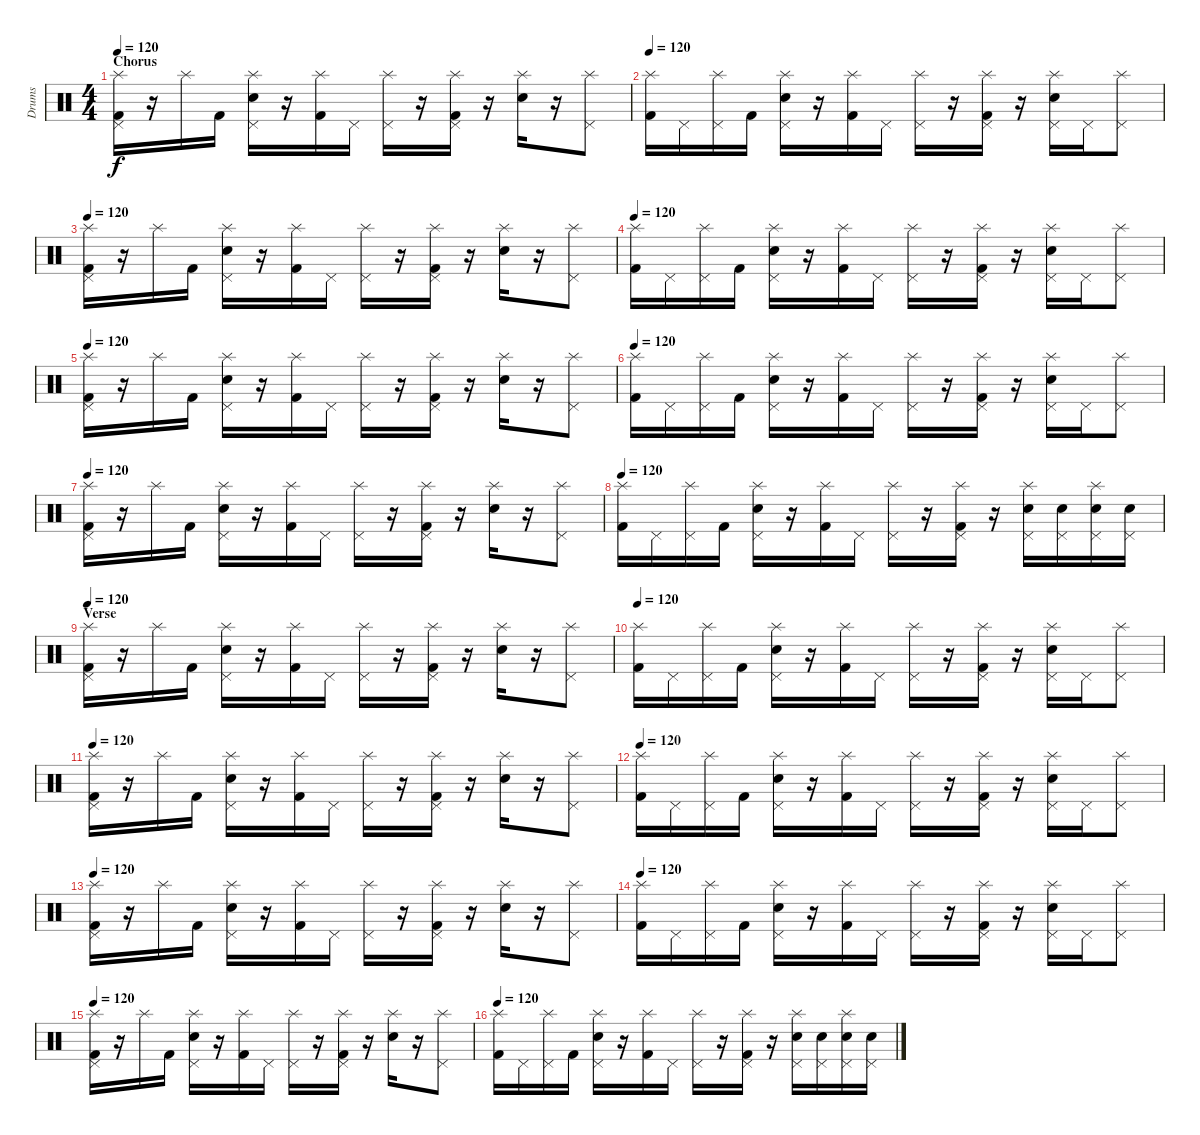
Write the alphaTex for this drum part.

\track ("Drums" "Drums") {instrument percussion}
\staff {score}
\articulation defaults
\ts (4 4)
\section ("" "Chorus")
\tempo 120
\clef neutral
\ks c
("Splash (hit)" "Pedal Hi-Hat (hit)" "Kick (hit) 2").16{dy f} r.16 "Splash (hit)".16 "Kick (hit) 2".16 ("Splash (hit)" "Pedal Hi-Hat (hit)" "Electric Snare (hit)").16 r.16 ("Splash (hit)" "Kick (hit) 2").16 "Pedal Hi-Hat (hit)".16 ("Splash (hit)" "Pedal Hi-Hat (hit)").16 r.16 ("Splash (hit)" "Pedal Hi-Hat (hit)" "Kick (hit) 2").16 r.16 ("Splash (hit)" "Electric Snare (hit)").16 r.16 ("Splash (hit)" "Pedal Hi-Hat (hit)").8 |
\tempo 120
("Splash (hit)" "Kick (hit) 2").16 "Pedal Hi-Hat (hit)".16 ("Splash (hit)" "Pedal Hi-Hat (hit)").16 "Kick (hit) 2".16 ("Splash (hit)" "Pedal Hi-Hat (hit)" "Electric Snare (hit)").16 r.16 ("Splash (hit)" "Kick (hit) 2").16 "Pedal Hi-Hat (hit)".16 ("Splash (hit)" "Pedal Hi-Hat (hit)").16 r.16 ("Splash (hit)" "Pedal Hi-Hat (hit)" "Kick (hit) 2").16 r.16 ("Splash (hit)" "Pedal Hi-Hat (hit)" "Electric Snare (hit)").16 "Pedal Hi-Hat (hit)".16 ("Splash (hit)" "Pedal Hi-Hat (hit)").8 |
\tempo 120
("Splash (hit)" "Pedal Hi-Hat (hit)" "Kick (hit) 2").16 r.16 "Splash (hit)".16 "Kick (hit) 2".16 ("Splash (hit)" "Pedal Hi-Hat (hit)" "Electric Snare (hit)").16 r.16 ("Splash (hit)" "Kick (hit) 2").16 "Pedal Hi-Hat (hit)".16 ("Splash (hit)" "Pedal Hi-Hat (hit)").16 r.16 ("Splash (hit)" "Pedal Hi-Hat (hit)" "Kick (hit) 2").16 r.16 ("Splash (hit)" "Electric Snare (hit)").16 r.16 ("Splash (hit)" "Pedal Hi-Hat (hit)").8 |
\tempo 120
("Splash (hit)" "Kick (hit) 2").16 "Pedal Hi-Hat (hit)".16 ("Splash (hit)" "Pedal Hi-Hat (hit)").16 "Kick (hit) 2".16 ("Splash (hit)" "Pedal Hi-Hat (hit)" "Electric Snare (hit)").16 r.16 ("Splash (hit)" "Kick (hit) 2").16 "Pedal Hi-Hat (hit)".16 ("Splash (hit)" "Pedal Hi-Hat (hit)").16 r.16 ("Splash (hit)" "Pedal Hi-Hat (hit)" "Kick (hit) 2").16 r.16 ("Splash (hit)" "Pedal Hi-Hat (hit)" "Electric Snare (hit)").16 "Pedal Hi-Hat (hit)".16 ("Splash (hit)" "Pedal Hi-Hat (hit)").8 |
\tempo 120
("Splash (hit)" "Pedal Hi-Hat (hit)" "Kick (hit) 2").16 r.16 "Splash (hit)".16 "Kick (hit) 2".16 ("Splash (hit)" "Pedal Hi-Hat (hit)" "Electric Snare (hit)").16 r.16 ("Splash (hit)" "Kick (hit) 2").16 "Pedal Hi-Hat (hit)".16 ("Splash (hit)" "Pedal Hi-Hat (hit)").16 r.16 ("Splash (hit)" "Pedal Hi-Hat (hit)" "Kick (hit) 2").16 r.16 ("Splash (hit)" "Electric Snare (hit)").16 r.16 ("Splash (hit)" "Pedal Hi-Hat (hit)").8 |
\tempo 120
("Splash (hit)" "Kick (hit) 2").16 "Pedal Hi-Hat (hit)".16 ("Splash (hit)" "Pedal Hi-Hat (hit)").16 "Kick (hit) 2".16 ("Splash (hit)" "Pedal Hi-Hat (hit)" "Electric Snare (hit)").16 r.16 ("Splash (hit)" "Kick (hit) 2").16 "Pedal Hi-Hat (hit)".16 ("Splash (hit)" "Pedal Hi-Hat (hit)").16 r.16 ("Splash (hit)" "Pedal Hi-Hat (hit)" "Kick (hit) 2").16 r.16 ("Splash (hit)" "Pedal Hi-Hat (hit)" "Electric Snare (hit)").16 "Pedal Hi-Hat (hit)".16 ("Splash (hit)" "Pedal Hi-Hat (hit)").8 |
\tempo 120
("Splash (hit)" "Pedal Hi-Hat (hit)" "Kick (hit) 2").16 r.16 "Splash (hit)".16 "Kick (hit) 2".16 ("Splash (hit)" "Pedal Hi-Hat (hit)" "Electric Snare (hit)").16 r.16 ("Splash (hit)" "Kick (hit) 2").16 "Pedal Hi-Hat (hit)".16 ("Splash (hit)" "Pedal Hi-Hat (hit)").16 r.16 ("Splash (hit)" "Pedal Hi-Hat (hit)" "Kick (hit) 2").16 r.16 ("Splash (hit)" "Electric Snare (hit)").16 r.16 ("Splash (hit)" "Pedal Hi-Hat (hit)").8 |
\tempo 120
("Splash (hit)" "Kick (hit) 2").16 "Pedal Hi-Hat (hit)".16 ("Splash (hit)" "Pedal Hi-Hat (hit)").16 "Kick (hit) 2".16 ("Splash (hit)" "Pedal Hi-Hat (hit)" "Electric Snare (hit)").16 r.16 ("Splash (hit)" "Kick (hit) 2").16 "Pedal Hi-Hat (hit)".16 ("Splash (hit)" "Pedal Hi-Hat (hit)").16 r.16 ("Splash (hit)" "Pedal Hi-Hat (hit)" "Kick (hit) 2").16 r.16 ("Splash (hit)" "Pedal Hi-Hat (hit)" "Electric Snare (hit)").16 ("Pedal Hi-Hat (hit)" "Electric Snare (hit)").16 ("Splash (hit)" "Pedal Hi-Hat (hit)" "Electric Snare (hit)").16 ("Pedal Hi-Hat (hit)" "Electric Snare (hit)").16 |
\section ("" "Verse")
\tempo 120
("Splash (hit)" "Pedal Hi-Hat (hit)" "Kick (hit) 2").16 r.16 "Splash (hit)".16 "Kick (hit) 2".16 ("Splash (hit)" "Pedal Hi-Hat (hit)" "Electric Snare (hit)").16 r.16 ("Splash (hit)" "Kick (hit) 2").16 "Pedal Hi-Hat (hit)".16 ("Splash (hit)" "Pedal Hi-Hat (hit)").16 r.16 ("Splash (hit)" "Pedal Hi-Hat (hit)" "Kick (hit) 2").16 r.16 ("Splash (hit)" "Electric Snare (hit)").16 r.16 ("Splash (hit)" "Pedal Hi-Hat (hit)").8 |
\tempo 120
("Splash (hit)" "Kick (hit) 2").16 "Pedal Hi-Hat (hit)".16 ("Splash (hit)" "Pedal Hi-Hat (hit)").16 "Kick (hit) 2".16 ("Splash (hit)" "Pedal Hi-Hat (hit)" "Electric Snare (hit)").16 r.16 ("Splash (hit)" "Kick (hit) 2").16 "Pedal Hi-Hat (hit)".16 ("Splash (hit)" "Pedal Hi-Hat (hit)").16 r.16 ("Splash (hit)" "Pedal Hi-Hat (hit)" "Kick (hit) 2").16 r.16 ("Splash (hit)" "Pedal Hi-Hat (hit)" "Electric Snare (hit)").16 "Pedal Hi-Hat (hit)".16 ("Splash (hit)" "Pedal Hi-Hat (hit)").8 |
\tempo 120
("Splash (hit)" "Pedal Hi-Hat (hit)" "Kick (hit) 2").16 r.16 "Splash (hit)".16 "Kick (hit) 2".16 ("Splash (hit)" "Pedal Hi-Hat (hit)" "Electric Snare (hit)").16 r.16 ("Splash (hit)" "Kick (hit) 2").16 "Pedal Hi-Hat (hit)".16 ("Splash (hit)" "Pedal Hi-Hat (hit)").16 r.16 ("Splash (hit)" "Pedal Hi-Hat (hit)" "Kick (hit) 2").16 r.16 ("Splash (hit)" "Electric Snare (hit)").16 r.16 ("Splash (hit)" "Pedal Hi-Hat (hit)").8 |
\tempo 120
("Splash (hit)" "Kick (hit) 2").16 "Pedal Hi-Hat (hit)".16 ("Splash (hit)" "Pedal Hi-Hat (hit)").16 "Kick (hit) 2".16 ("Splash (hit)" "Pedal Hi-Hat (hit)" "Electric Snare (hit)").16 r.16 ("Splash (hit)" "Kick (hit) 2").16 "Pedal Hi-Hat (hit)".16 ("Splash (hit)" "Pedal Hi-Hat (hit)").16 r.16 ("Splash (hit)" "Pedal Hi-Hat (hit)" "Kick (hit) 2").16 r.16 ("Splash (hit)" "Pedal Hi-Hat (hit)" "Electric Snare (hit)").16 "Pedal Hi-Hat (hit)".16 ("Splash (hit)" "Pedal Hi-Hat (hit)").8 |
\tempo 120
("Splash (hit)" "Pedal Hi-Hat (hit)" "Kick (hit) 2").16 r.16 "Splash (hit)".16 "Kick (hit) 2".16 ("Splash (hit)" "Pedal Hi-Hat (hit)" "Electric Snare (hit)").16 r.16 ("Splash (hit)" "Kick (hit) 2").16 "Pedal Hi-Hat (hit)".16 ("Splash (hit)" "Pedal Hi-Hat (hit)").16 r.16 ("Splash (hit)" "Pedal Hi-Hat (hit)" "Kick (hit) 2").16 r.16 ("Splash (hit)" "Electric Snare (hit)").16 r.16 ("Splash (hit)" "Pedal Hi-Hat (hit)").8 |
\tempo 120
("Splash (hit)" "Kick (hit) 2").16 "Pedal Hi-Hat (hit)".16 ("Splash (hit)" "Pedal Hi-Hat (hit)").16 "Kick (hit) 2".16 ("Splash (hit)" "Pedal Hi-Hat (hit)" "Electric Snare (hit)").16 r.16 ("Splash (hit)" "Kick (hit) 2").16 "Pedal Hi-Hat (hit)".16 ("Splash (hit)" "Pedal Hi-Hat (hit)").16 r.16 ("Splash (hit)" "Pedal Hi-Hat (hit)" "Kick (hit) 2").16 r.16 ("Splash (hit)" "Pedal Hi-Hat (hit)" "Electric Snare (hit)").16 "Pedal Hi-Hat (hit)".16 ("Splash (hit)" "Pedal Hi-Hat (hit)").8 |
\tempo 120
("Splash (hit)" "Pedal Hi-Hat (hit)" "Kick (hit) 2").16 r.16 "Splash (hit)".16 "Kick (hit) 2".16 ("Splash (hit)" "Pedal Hi-Hat (hit)" "Electric Snare (hit)").16 r.16 ("Splash (hit)" "Kick (hit) 2").16 "Pedal Hi-Hat (hit)".16 ("Splash (hit)" "Pedal Hi-Hat (hit)").16 r.16 ("Splash (hit)" "Pedal Hi-Hat (hit)" "Kick (hit) 2").16 r.16 ("Splash (hit)" "Electric Snare (hit)").16 r.16 ("Splash (hit)" "Pedal Hi-Hat (hit)").8 |
\tempo 120
("Splash (hit)" "Kick (hit) 2").16 "Pedal Hi-Hat (hit)".16 ("Splash (hit)" "Pedal Hi-Hat (hit)").16 "Kick (hit) 2".16 ("Splash (hit)" "Pedal Hi-Hat (hit)" "Electric Snare (hit)").16 r.16 ("Splash (hit)" "Kick (hit) 2").16 "Pedal Hi-Hat (hit)".16 ("Splash (hit)" "Pedal Hi-Hat (hit)").16 r.16 ("Splash (hit)" "Pedal Hi-Hat (hit)" "Kick (hit) 2").16 r.16 ("Splash (hit)" "Pedal Hi-Hat (hit)" "Electric Snare (hit)").16 ("Pedal Hi-Hat (hit)" "Electric Snare (hit)").16 ("Splash (hit)" "Pedal Hi-Hat (hit)" "Electric Snare (hit)").16 ("Pedal Hi-Hat (hit)" "Electric Snare (hit)").16
